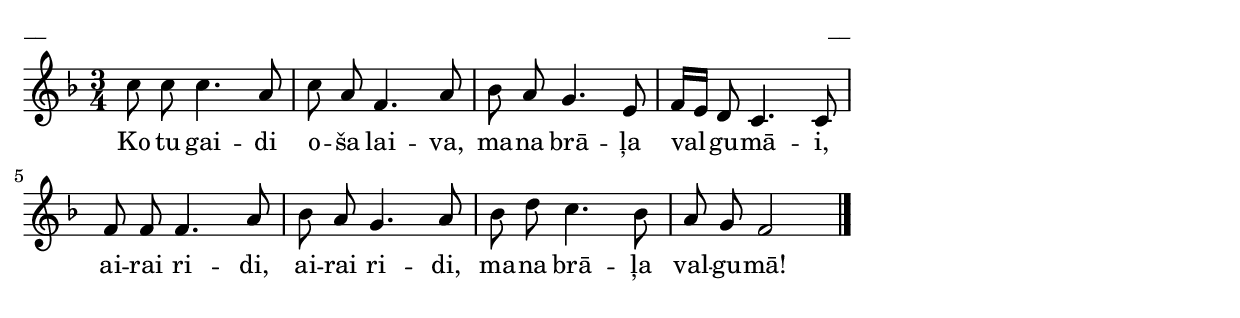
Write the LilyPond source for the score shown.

\version "2.13.16"
%\header {
%    title = "Ko tu gaidi oša laiva,mana brāla valgumāi, airai ridi",Budēlīši, jūra
%}
\paper {
line-width = 14\cm
left-margin = 0.4\cm
between-system-padding = 0.1\cm
between-system-space = 0.1\cm
}
\layout {
indent = #0
ragged-last = ##f
}

voiceA = \relative c' {
\clef "treble"
\key f \major
\time 3/4
c'8 c c4. a8 |
c8 a f4. a8 |
bes8 a g4. e8 |
f16[ e] d8 c4. c8 |
f8 f f4. a8 |
bes a g4. a8 |
bes8 d c4. bes8 |
a8 g f2 |
\bar "|."
}

lyricA = \lyricmode {
Ko tu gai -- di o -- ša lai -- va, ma -- na brā -- ļa val -- gu -- mā -- i, ai -- rai ri -- di,
ai -- rai ri -- di, ma -- na brā -- ļa val -- gu -- mā!
} 

fullScore = <<
\new Staff {
<<
\new Voice = "voiceA" { \oneVoice \autoBeamOff \voiceA }
\lyricsto "voiceA" \new Lyrics \lyricA
>>
}
>>

\score {
\fullScore
\header { piece = "__" opus = "__" }
}
\markup { \with-color #(x11-color 'white) \sans \smaller "__" }
\score {
\unfoldRepeats
\fullScore
\midi {
\context { \Staff \remove "Staff_performer" }
\context { \Voice \consists "Staff_performer" }
}
}


